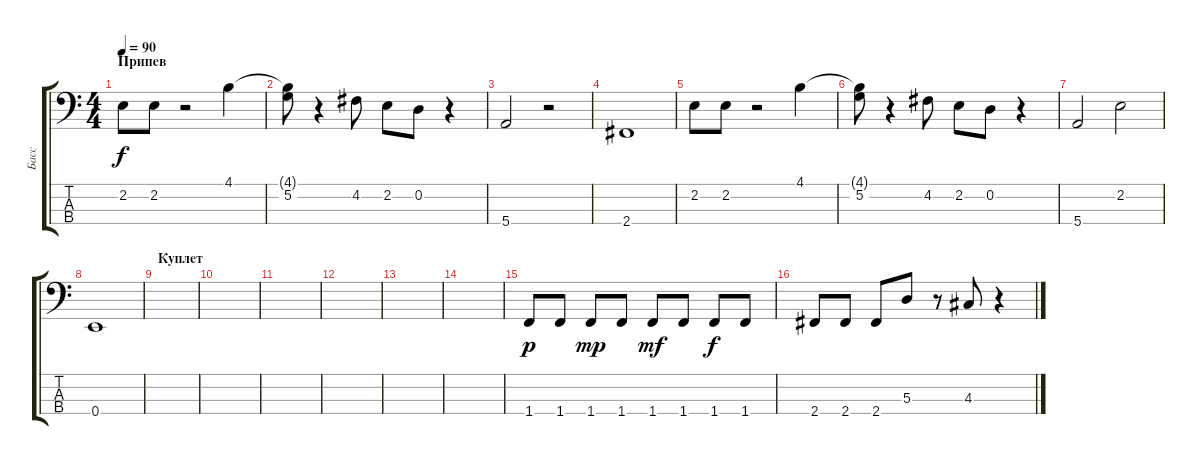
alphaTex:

\track ("Басс" "Басс") {instrument electricbassfinger}
\staff {score tabs}
\tuning (G2 D2 A1 E1) {hide}
\ts (4 4)
\section ("" "Припев")
\tempo 90
\clef f4
\ks c
2.2.8{dy f} 2.2.8 r.2 4.1.4 |
(4.1{t} 5.2).8 r.4 4.2.8 2.2.8 0.2.8 r.4 |
5.4.2 r.2 |
2.4.1 |
2.2.8 2.2.8 r.2 4.1.4 |
(4.1{t} 5.2).8 r.4 4.2.8 2.2.8 0.2.8 r.4 |
5.4.2 2.2.2 |
0.4.1 |
\section ("" "Куплет")
|
|
|
|
|
|
1.4.8{dy p} 1.4.8 1.4.8{dy mp} 1.4.8 1.4.8{dy mf} 1.4.8 1.4.8{dy f} 1.4.8 |
2.4.8 2.4.8 2.4.8 5.3.8 r.8 4.3.8 r.4
